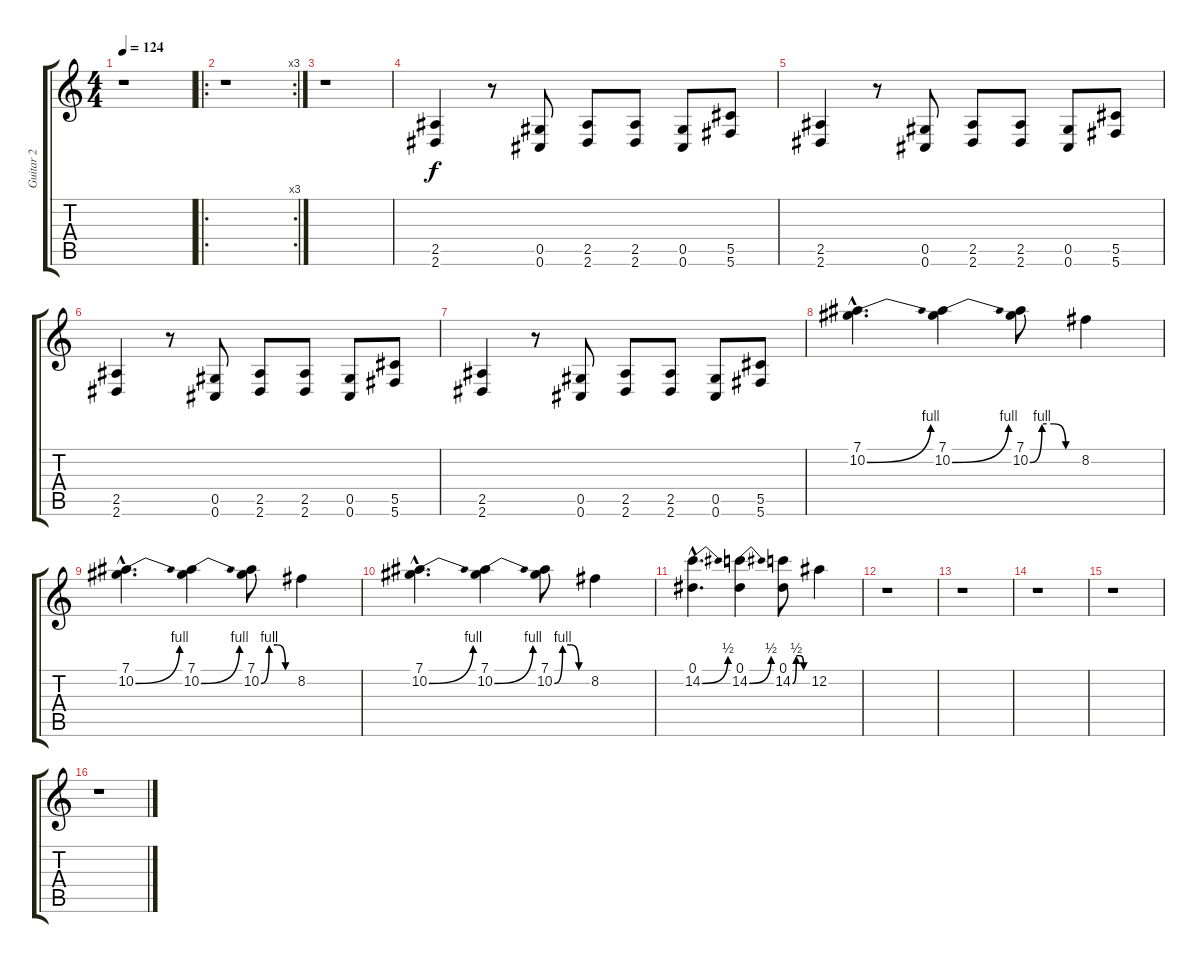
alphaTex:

\track ("Guitar 2" "Guitar 2") {instrument distortionguitar}
\staff {score tabs}
\tuning (Eb4 Bb3 Gb3 Db3 Ab2 Db2) {hide}
\ts (4 4)
\tempo 124
\clef g2
\ks c
r.1{dy f instrument distortionguitar} |
\ro
\rc 3
r.1 |
r.1 |
(2.5 2.6).4 r.8 (0.5 0.6).8 (2.5 2.6).8 (2.5 2.6).8 (0.5 0.6).8 (5.5 5.6).8 |
(2.5 2.6).4 r.8 (0.5 0.6).8 (2.5 2.6).8 (2.5 2.6).8 (0.5 0.6).8 (5.5 5.6).8 |
(2.5 2.6).4 r.8 (0.5 0.6).8 (2.5 2.6).8 (2.5 2.6).8 (0.5 0.6).8 (5.5 5.6).8 |
(2.5 2.6).4 r.8 (0.5 0.6).8 (2.5 2.6).8 (2.5 2.6).8 (0.5 0.6).8 (5.5 5.6).8 |
(7.1{hac} 10.2{be (bend 0 0 60 4) hac}).4{d} (7.1 10.2{be (bend 0 0 60 4)}).4 (7.1 10.2{be (custom 0 0 15 4 30 4 45 0 60 0)}).8 8.2.4 |
(7.1{hac} 10.2{be (bend 0 0 60 4) hac}).4{d} (7.1 10.2{be (bend 0 0 60 4)}).4 (7.1 10.2{be (custom 0 0 15 4 30 4 45 0 60 0)}).8 8.2.4 |
(7.1{hac} 10.2{be (bend 0 0 60 4) hac}).4{d} (7.1 10.2{be (bend 0 0 60 4)}).4 (7.1 10.2{be (custom 0 0 15 4 30 4 45 0 60 0)}).8 8.2.4 |
(0.1{hac} 14.2{be (bend 0 0 60 2) hac}).4{d} (0.1 14.2{be (bend 0 0 60 2)}).4 (0.1 14.2{be (custom 0 0 15 2 30 2 45 0 60 0)}).8 12.2.4 |
r.1 |
r.1 |
r.1 |
r.1 |
r.1
